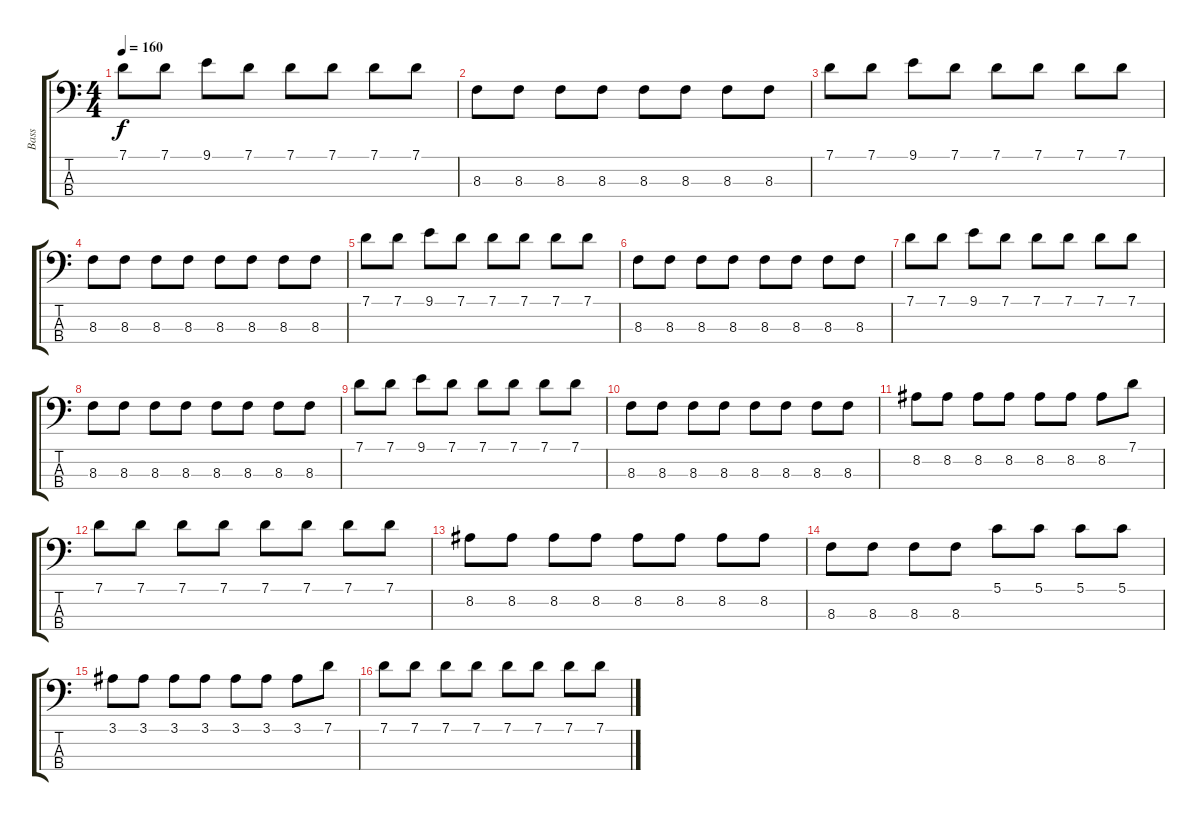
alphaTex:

\track ("Bass" "Bass") {instrument electricbasspick}
\staff {score tabs}
\tuning (G2 D2 A1 E1) {hide}
\ts (4 4)
\tempo 160
\clef f4
\ks c
7.1.8{dy f} 7.1.8 9.1.8 7.1.8 7.1.8 7.1.8 7.1.8 7.1.8 |
8.3.8 8.3.8 8.3.8 8.3.8 8.3.8 8.3.8 8.3.8 8.3.8 |
7.1.8 7.1.8 9.1.8 7.1.8 7.1.8 7.1.8 7.1.8 7.1.8 |
8.3.8 8.3.8 8.3.8 8.3.8 8.3.8 8.3.8 8.3.8 8.3.8 |
7.1.8 7.1.8 9.1.8 7.1.8 7.1.8 7.1.8 7.1.8 7.1.8 |
8.3.8 8.3.8 8.3.8 8.3.8 8.3.8 8.3.8 8.3.8 8.3.8 |
7.1.8 7.1.8 9.1.8 7.1.8 7.1.8 7.1.8 7.1.8 7.1.8 |
8.3.8 8.3.8 8.3.8 8.3.8 8.3.8 8.3.8 8.3.8 8.3.8 |
7.1.8 7.1.8 9.1.8 7.1.8 7.1.8 7.1.8 7.1.8 7.1.8 |
8.3.8 8.3.8 8.3.8 8.3.8 8.3.8 8.3.8 8.3.8 8.3.8 |
8.2.8 8.2.8 8.2.8 8.2.8 8.2.8 8.2.8 8.2.8 7.1.8 |
7.1.8 7.1.8 7.1.8 7.1.8 7.1.8 7.1.8 7.1.8 7.1.8 |
8.2.8 8.2.8 8.2.8 8.2.8 8.2.8 8.2.8 8.2.8 8.2.8 |
8.3.8 8.3.8 8.3.8 8.3.8 5.1.8 5.1.8 5.1.8 5.1.8 |
3.1.8 3.1.8 3.1.8 3.1.8 3.1.8 3.1.8 3.1.8 7.1.8 |
7.1.8 7.1.8 7.1.8 7.1.8 7.1.8 7.1.8 7.1.8 7.1.8
